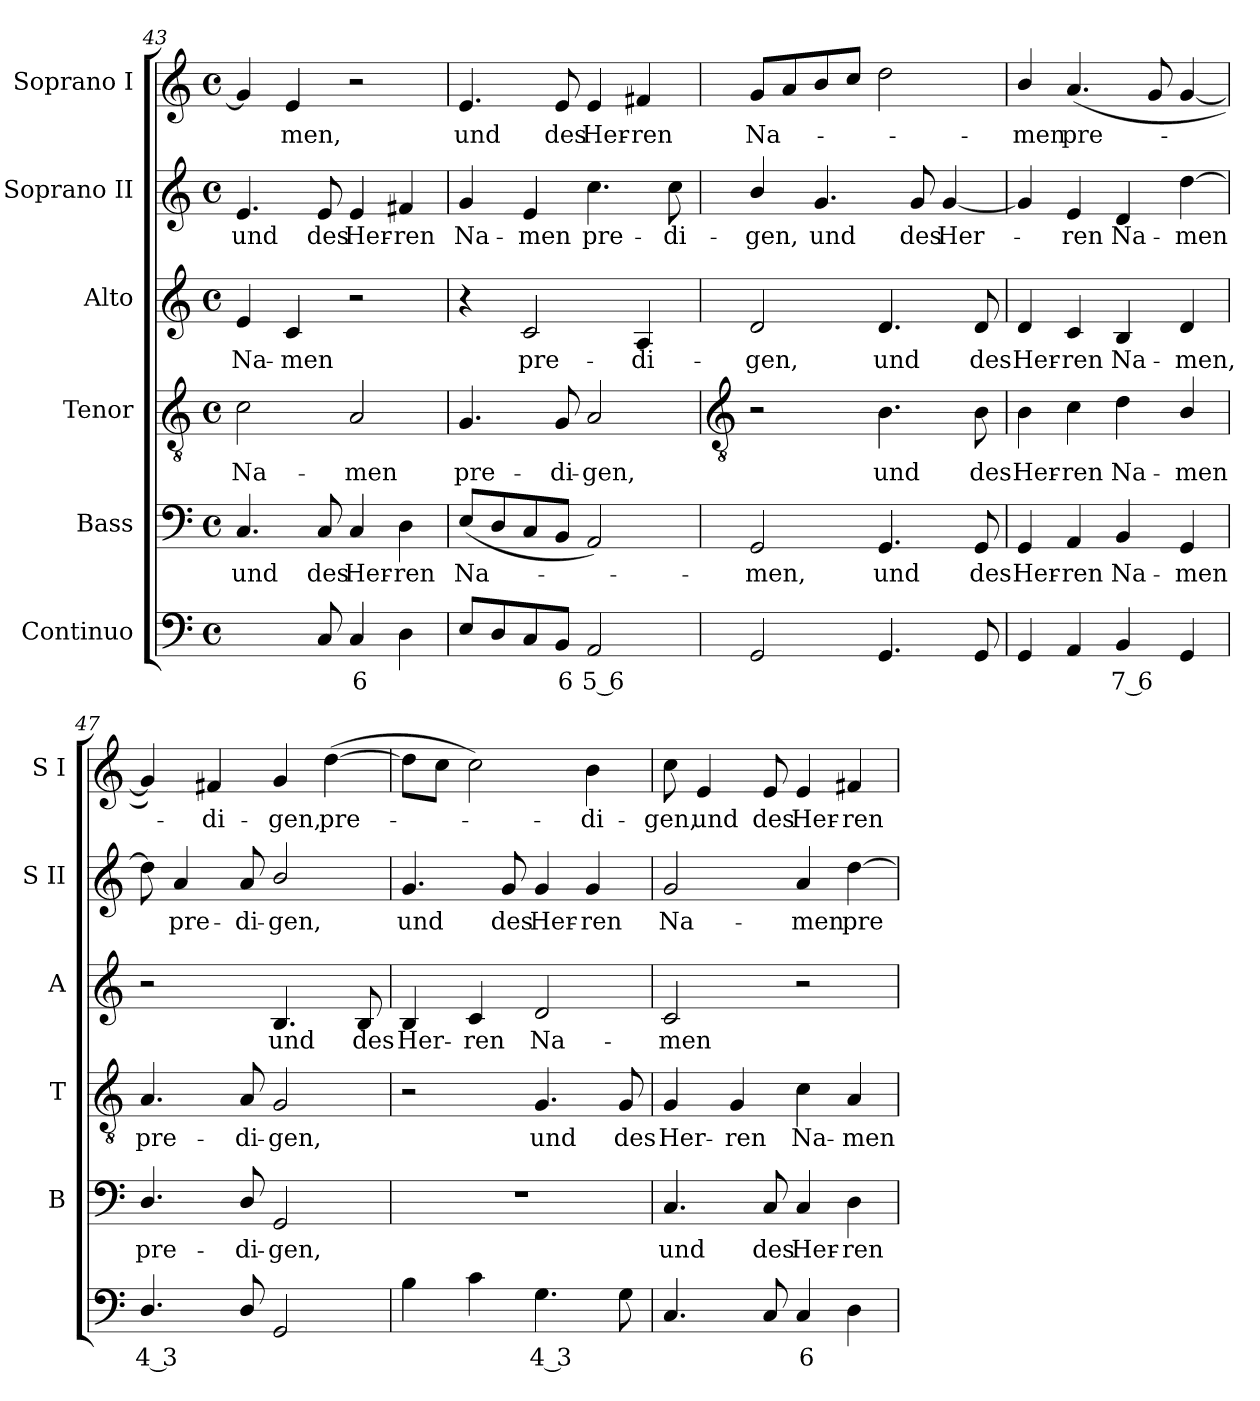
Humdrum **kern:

**kern	**text	**kern	**text	**kern	**text	**kern	**text	**kern	**text	**kern	**text
*part6	*part6	*part5	*part5	*part4	*part4	*part3	*part3	*part2	*part2	*part1	*part1
*staff6	*staff6	*staff5	*staff5	*staff4	*staff4	*staff3	*staff3	*staff2	*staff2	*staff1	*staff1
*I"Continuo	*	*I"Bass	*	*I"Tenor	*	*I"Alto	*	*I"Soprano II	*	*I"Soprano I	*
*	*	*I'B	*	*I'T	*	*I'A	*	*I'S II	*	*I'S I	*
*clefF4	*	*clefF4	*	*clefGv2	*	*clefG2	*	*clefG2	*	*clefG2	*
*k[]	*	*k[]	*	*k[]	*	*k[]	*	*k[]	*	*k[]	*
*C:	*	*C:	*	*C:	*	*C:	*	*C:	*	*C:	*
*M4/4	*	*M4/4	*	*M4/4	*	*M4/4	*	*M4/4	*	*M4/4	*
*met(c)	*	*met(c)	*	*met(c)	*	*met(c)	*	*met(c)	*	*met(c)	*
=43	=43	=43	=43	=43	=43	=43	=43	=43	=43	=43	=43
!	!	!	!LO:LY:b	!	!LO:LY:b	!	!LO:LY:b	!	!LO:LY:b	!	!
4.ryy	.	4.C	und	2c	Na-	4e	Na-	4.e	und	4g]	.
!	!	!	!	!	!	!	!LO:LY:b	!	!	!	!LO:LY:b
.	.	.	.	.	.	4c	-men	.	.	4e	men,
!	!	!	!LO:LY:b	!	!	!	!	!	!LO:LY:b	!	!
8C	.	8C	des	.	.	.	.	8e	des	.	.
!	!LO:LY:b	!	!LO:LY:b	!	!LO:LY:b	!	!	!	!LO:LY:b	!	!
4C	6	4C	Her-	2A	-men	2r	.	4e	Her-	2r	.
!	!	!	!LO:LY:b	!	!	!	!	!	!LO:LY:b	!	!
4D	.	4D	-ren	.	.	.	.	4f#X	-ren	.	.
=44	=44	=44	=44	=44	=44	=44	=44	=44	=44	=44	=44
!	!	!	!LO:LY:b	!	!LO:LY:b	!	!	!	!LO:LY:b	!	!LO:LY:b
8EL	.	(<8EL	Na-	4.G	pre-	4r	.	4g	Na-	4.e	und
8D	.	8D	.	.	.	.	.	.	.	.	.
!	!	!	!	!	!	!	!LO:LY:b	!	!LO:LY:b	!	!
8C	.	8C	.	.	.	2c	pre-	4e	-men	.	.
!	!LO:LY:b	!	!	!	!LO:LY:b	!	!	!	!	!	!LO:LY:b
8BBJ	6	8BBJ	.	8G	-di-	.	.	.	.	8e	des
!	!LO:LY:b	!	!	!	!LO:LY:b	!	!	!	!LO:LY:b	!	!LO:LY:b
2AA	5 6	2AA)	.	2A	-gen,	.	.	4.cc	pre-	4e	Her-
!	!	!	!	!	!	!	!LO:LY:b	!	!	!	!LO:LY:b
.	.	.	.	.	.	4A	-di-	.	.	4f#X	-ren
!	!	!	!	!	!	!	!	!	!LO:LY:b	!	!
.	.	.	.	.	.	.	.	8cc	-di-	.	.
!!LO:LB:g=z
=45	=45	=45	=45	=45	=45	=45	=45	=45	=45	=45	=45
*	*	*	*	*clefGv2	*	*	*	*	*	*	*
!	!	!	!LO:LY:b	!	!	!	!LO:LY:b	!	!LO:LY:b	!	!LO:LY:b
2GG	.	2GG	men,	2r	.	2d	-gen,	4b/	-gen,	8gL	Na-
.	.	.	.	.	.	.	.	.	.	8a	.
!	!	!	!	!	!	!	!	!	!LO:LY:b	!	!
.	.	.	.	.	.	.	.	4.g	und	8b	.
.	.	.	.	.	.	.	.	.	.	8ccJ	.
!	!	!	!LO:LY:b	!	!LO:LY:b	!	!LO:LY:b	!	!	!	!
4.GG	.	4.GG	und	4.B	und	4.d	und	.	.	2dd	.
!	!	!	!	!	!	!	!	!	!LO:LY:b	!	!
.	.	.	.	.	.	.	.	8g	des	.	.
!	!	!	!	!	!	!	!	!	!LO:LY:b	!	!
.	.	.	.	.	.	.	.	[4g	Her-	.	.
!	!	!	!LO:LY:b	!	!LO:LY:b	!	!LO:LY:b	!	!	!	!
8GG	.	8GG	des	8B	des	8d	des	.	.	.	.
=46	=46	=46	=46	=46	=46	=46	=46	=46	=46	=46	=46
!	!	!	!LO:LY:b	!	!LO:LY:b	!	!LO:LY:b	!	!	!	!LO:LY:b
4GG	.	4GG	Her-	4B	Her-	4d	Her-	4g]	.	4b/	men
!	!	!	!LO:LY:b	!	!LO:LY:b	!	!LO:LY:b	!	!LO:LY:b	!	!LO:LY:b
4AA	.	4AA	-ren	4c	-ren	4c	-ren	4e	ren	(<4.a	pre-
!	!LO:LY:b	!	!LO:LY:b	!	!LO:LY:b	!	!LO:LY:b	!	!LO:LY:b	!	!
4BB	7 6	4BB	Na-	4d	Na-	4B	Na-	4d	Na-	.	.
.	.	.	.	.	.	.	.	.	.	8g	.
!	!	!	!LO:LY:b	!	!LO:LY:b	!	!LO:LY:b	!	!LO:LY:b	!	!
4GG	.	4GG	-men	4B/	-men	4d	-men,	[4dd	-men	[4g	.
=47	=47	=47	=47	=47	=47	=47	=47	=47	=47	=47	=47
!	!LO:LY:b	!	!LO:LY:b	!	!LO:LY:b	!	!	!	!	!	!
4.D/	4 3	4.D/	pre-	4.A	pre-	2r	.	8dd]	.	4g])	.
!	!	!	!	!	!	!	!	!	!LO:LY:b	!	!
.	.	.	.	.	.	.	.	4a	pre-	.	.
!	!	!	!	!	!	!	!	!	!	!	!LO:LY:b
.	.	.	.	.	.	.	.	.	.	4f#X	di-
!	!	!	!LO:LY:b	!	!LO:LY:b	!	!	!	!LO:LY:b	!	!
8D/	.	8D/	-di-	8A	-di-	.	.	8a	-di-	.	.
!	!	!	!LO:LY:b	!	!LO:LY:b	!	!LO:LY:b	!	!LO:LY:b	!	!LO:LY:b
2GG	.	2GG	-gen,	2G	-gen,	4.B	und	2b/	-gen,	4g	-gen,
!	!	!	!	!	!	!	!	!	!	!	!LO:LY:b
.	.	.	.	.	.	.	.	.	.	(>[4dd	pre-
!	!	!	!	!	!	!	!LO:LY:b	!	!	!	!
.	.	.	.	.	.	8B	des	.	.	.	.
=48	=48	=48	=48	=48	=48	=48	=48	=48	=48	=48	=48
!	!	!	!	!	!	!	!LO:LY:b	!	!LO:LY:b	!	!
4B	.	1r	.	2r	.	4B	Her-	4.g	und	8ddL]	.
.	.	.	.	.	.	.	.	.	.	8ccJ	.
!	!	!	!	!	!	!	!LO:LY:b	!	!	!	!
4c	.	.	.	.	.	4c	-ren	.	.	2cc)	.
!	!	!	!	!	!	!	!	!	!LO:LY:b	!	!
.	.	.	.	.	.	.	.	8g	des	.	.
!	!LO:LY:b	!	!	!	!LO:LY:b	!	!LO:LY:b	!	!LO:LY:b	!	!
4.G	4 3	.	.	4.G	und	2d	Na-	4g	Her-	.	.
!	!	!	!	!	!	!	!	!	!LO:LY:b	!	!LO:LY:b
.	.	.	.	.	.	.	.	4g	-ren	4b	di-
!	!	!	!	!	!LO:LY:b	!	!	!	!	!	!
8G	.	.	.	8G	des	.	.	.	.	.	.
=49	=49	=49	=49	=49	=49	=49	=49	=49	=49	=49	=49
!	!	!	!LO:LY:b	!	!LO:LY:b	!	!LO:LY:b	!	!LO:LY:b	!	!LO:LY:b
4.C	.	4.C	und	4G	Her-	2c	-men	2g	Na-	8cc	-gen,
!	!	!	!	!	!	!	!	!	!	!	!LO:LY:b
.	.	.	.	.	.	.	.	.	.	4e	und
!	!	!	!	!	!LO:LY:b	!	!	!	!	!	!
.	.	.	.	4G	-ren	.	.	.	.	.	.
!	!	!	!LO:LY:b	!	!	!	!	!	!	!	!LO:LY:b
8C	.	8C	des	.	.	.	.	.	.	8e	des
!	!LO:LY:b	!	!LO:LY:b	!	!LO:LY:b	!	!	!	!LO:LY:b	!	!LO:LY:b
4C	6	4C	Her-	4c	Na-	2r	.	4a	-men	4e	Her-
!	!	!	!LO:LY:b	!	!LO:LY:b	!	!	!	!LO:LY:b	!	!LO:LY:b
4D	.	4D	-ren	4A	-men	.	.	[4dd	pre-	4f#X	-ren
=	=	=	=	=	=	=	=	=	=	=	=
*-	*-	*-	*-	*-	*-	*-	*-	*-	*-	*-	*-
